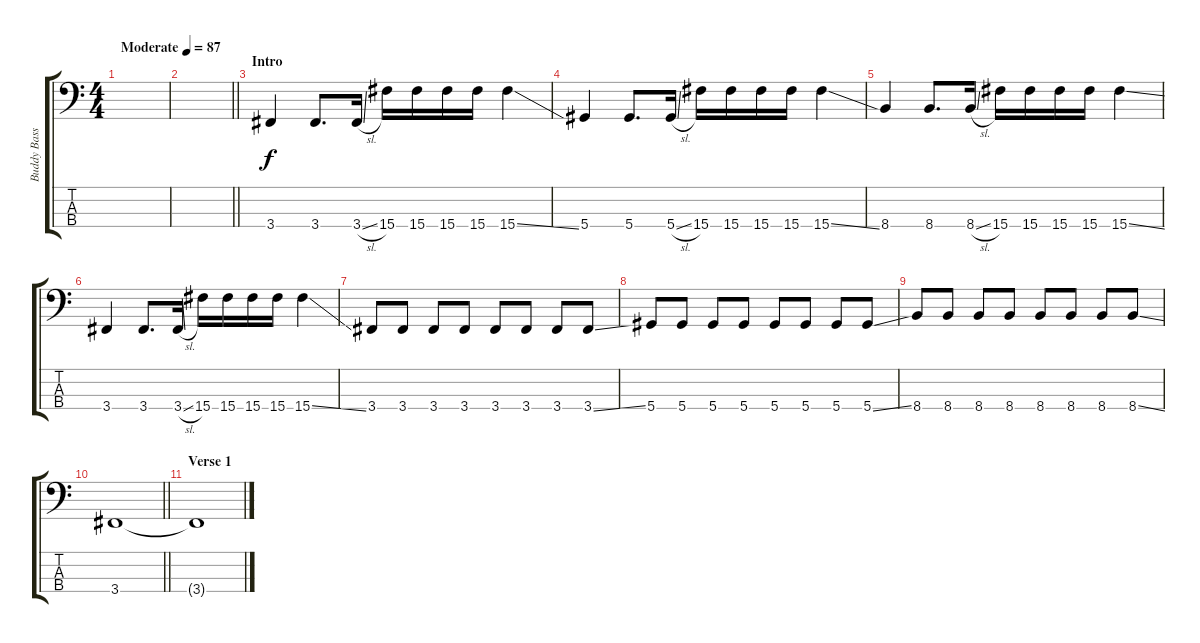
\track ("Buddy Bass" "Buddy Bass") {instrument electricbassfinger}
\staff {score tabs}
\tuning (Gb2 Db2 Ab1 Eb1) {hide}
\ts (4 4)
\tempo (87 "Moderate")
\clef f4
\ks c
|
\barLineRight lightlight
|
\section ("" "Intro")
3.4.4 3.4.8{d} 3.4{sl}.16 15.4.16 15.4.16 15.4.16 15.4.16 15.4{ss}.4 |
5.4.4 5.4.8{d} 5.4{sl}.16 15.4.16 15.4.16 15.4.16 15.4.16 15.4{ss}.4 |
8.4.4 8.4.8{d} 8.4{sl}.16 15.4.16 15.4.16 15.4.16 15.4.16 15.4{ss}.4 |
3.4.4 3.4.8{d} 3.4{sl}.16 15.4.16 15.4.16 15.4.16 15.4.16 15.4{ss}.4 |
3.4.8 3.4.8 3.4.8 3.4.8 3.4.8 3.4.8 3.4.8 3.4{ss}.8 |
5.4.8 5.4.8 5.4.8 5.4.8 5.4.8 5.4.8 5.4.8 5.4{ss}.8 |
8.4.8 8.4.8 8.4.8 8.4.8 8.4.8 8.4.8 8.4.8 8.4{ss}.8 |
\barLineRight lightlight
3.4.1 |
\section ("" "Verse 1")
3.4{t}.1
